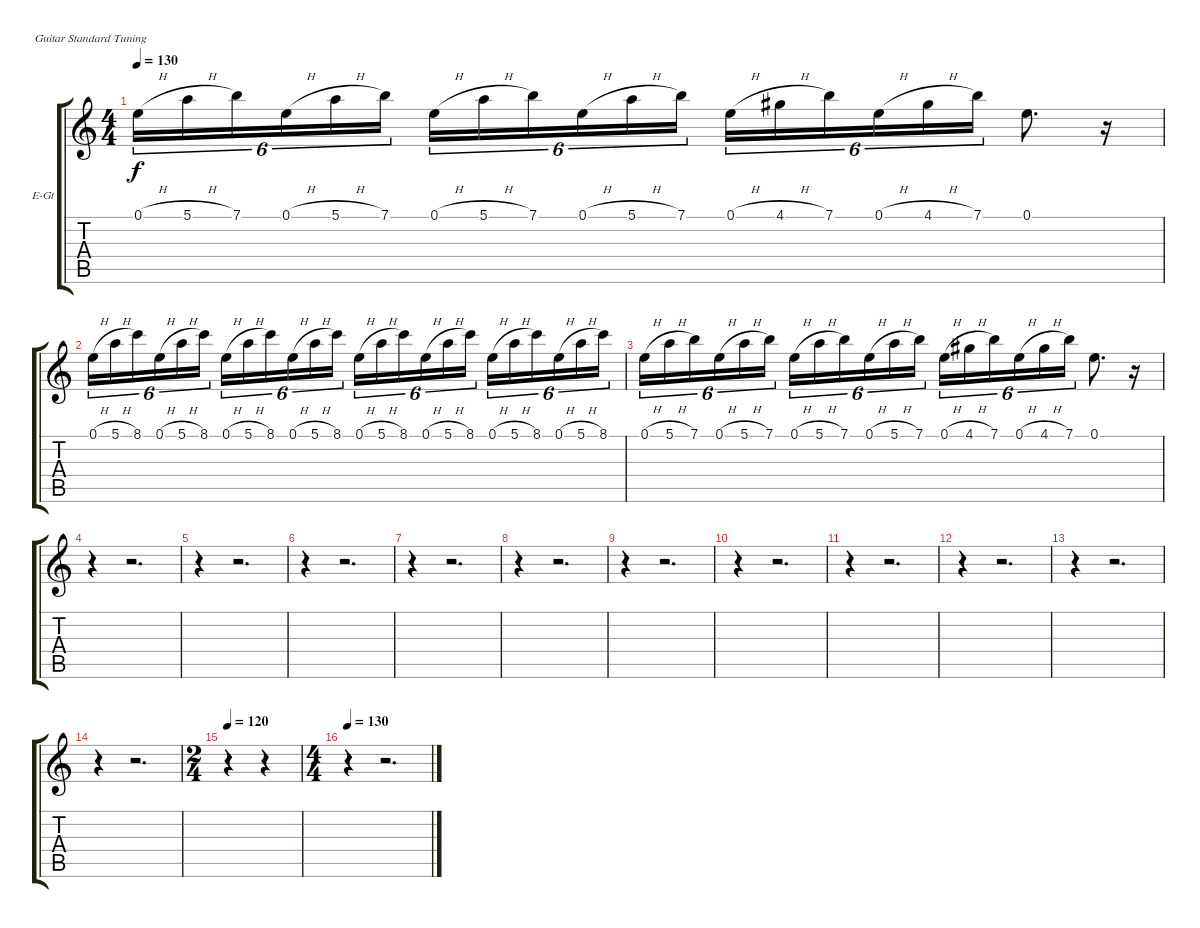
\bracketExtendMode groupsimilarinstruments
\firstSystemTrackNameOrientation horizontal
\otherSystemsTrackNameOrientation horizontal
\track ("Harmony" "E-Gt") {instrument distortionguitar}
\staff {score tabs}
\tuning (E4 B3 G3 D3 A2 E2)
\ts (4 4)
\tempo 130
\clef g2
\ks c
0.1{h}.16{tu (6 4) dy f} 5.1{h}.16{tu (6 4)} 7.1.16{tu (6 4)} 0.1{h}.16{tu (6 4)} 5.1{h}.16{tu (6 4)} 7.1.16{tu (6 4)} 0.1{h}.16{tu (6 4)} 5.1{h}.16{tu (6 4)} 7.1.16{tu (6 4)} 0.1{h}.16{tu (6 4)} 5.1{h}.16{tu (6 4)} 7.1.16{tu (6 4)} 0.1{h}.16{tu (6 4)} 4.1{h}.16{tu (6 4)} 7.1.16{tu (6 4)} 0.1{h}.16{tu (6 4)} 4.1{h}.16{tu (6 4)} 7.1.16{tu (6 4)} 0.1.8{d} r.16 |
0.1{h}.16{tu (6 4)} 5.1{h}.16{tu (6 4)} 8.1.16{tu (6 4)} 0.1{h}.16{tu (6 4)} 5.1{h}.16{tu (6 4)} 8.1.16{tu (6 4)} 0.1{h}.16{tu (6 4)} 5.1{h}.16{tu (6 4)} 8.1.16{tu (6 4)} 0.1{h}.16{tu (6 4)} 5.1{h}.16{tu (6 4)} 8.1.16{tu (6 4)} 0.1{h}.16{tu (6 4)} 5.1{h}.16{tu (6 4)} 8.1.16{tu (6 4)} 0.1{h}.16{tu (6 4)} 5.1{h}.16{tu (6 4)} 8.1.16{tu (6 4)} 0.1{h}.16{tu (6 4)} 5.1{h}.16{tu (6 4)} 8.1.16{tu (6 4)} 0.1{h}.16{tu (6 4)} 5.1{h}.16{tu (6 4)} 8.1.16{tu (6 4)} |
0.1{h}.16{tu (6 4)} 5.1{h}.16{tu (6 4)} 7.1.16{tu (6 4)} 0.1{h}.16{tu (6 4)} 5.1{h}.16{tu (6 4)} 7.1.16{tu (6 4)} 0.1{h}.16{tu (6 4)} 5.1{h}.16{tu (6 4)} 7.1.16{tu (6 4)} 0.1{h}.16{tu (6 4)} 5.1{h}.16{tu (6 4)} 7.1.16{tu (6 4)} 0.1{h}.16{tu (6 4)} 4.1{h}.16{tu (6 4)} 7.1.16{tu (6 4)} 0.1{h}.16{tu (6 4)} 4.1{h}.16{tu (6 4)} 7.1.16{tu (6 4)} 0.1.8{d} r.16 |
r.4 r.2{d} |
r.4 r.2{d} |
r.4 r.2{d} |
r.4 r.2{d} |
r.4 r.2{d} |
r.4 r.2{d} |
r.4 r.2{d} |
r.4 r.2{d} |
r.4 r.2{d} |
r.4 r.2{d} |
r.4 r.2{d} |
\ts (2 4)
\tempo 120
r.4 r.4 |
\ts (4 4)
\tempo 130
r.4 r.2{d}
